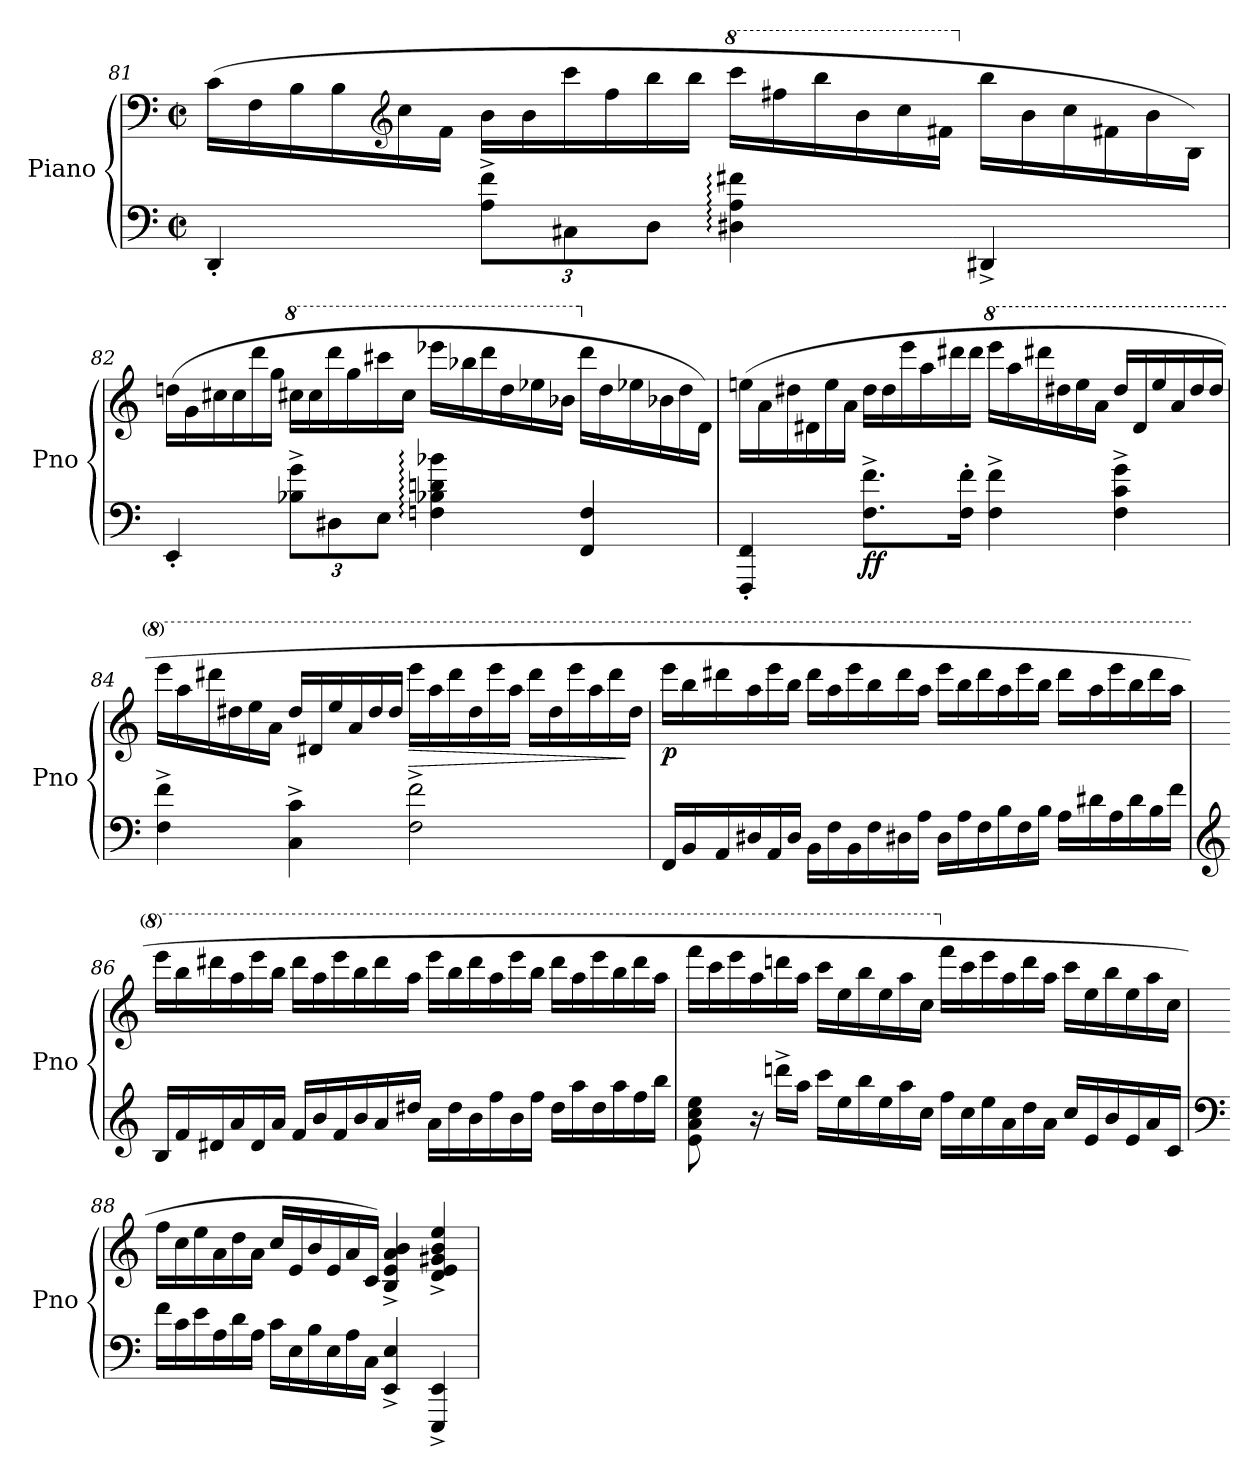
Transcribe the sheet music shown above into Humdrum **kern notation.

**kern	**kern	**dynam
*part1	*part1	*part1
*staff2	*staff1	*staff1/2
*I"Piano	*	*
*I'Pno	*	*
!!LO:LB:g=z
*clefF4	*clefF4	*
*k[]	*k[]	*
*M4/4	*M4/4	*
*met(c|)	*met(c|)	*
*	*Xtuplet	*
=81	=81	=81
4DD'/	(>24c\LL	.
.	24F\	.
.	24B\	.
.	24B\	.
*	*clefG2	*
.	24cc\	.
.	24f\JJ	.
*Xbrackettup	*	*
12A\^ 12f\^L	24b\LL	.
.	24b\	.
12C#X\	24ccc\	.
.	24ff\	.
12D\J	24bb\	.
.	24bb\JJ	.
*	*8va	*
4D#X\: 4A\: 4f#X\:	24cccc\LL	.
.	24fff#X\	.
.	24bbb\	.
.	24bb\	.
.	24ccc\	.
.	24ff#X\JJ	.
*	*X8va	*
4DD#X^/	24bb\LL	.
.	24b\	.
.	24cc\	.
.	24f#X\	.
.	24b\	.
.	24B\JJ)	.
!!LO:LB:g=z
=82	=82	=82
!	!	!LO:DY:b
4EE'/	(>24ddn\LL	other-dynamics
.	24g\	.
.	24cc#X\	.
.	24cc#\	.
.	24ddd\	.
.	24gg\JJ	.
*	*8va	*
12B-X\^ 12g\^L	24ccc#X\LL	.
.	24ccc#\	.
12D#X\	24dddd\	.
.	24ggg\	.
12E\J	24cccc#X\	.
.	24ccc#\JJ	.
4Fn\: 4B-X\: 4dn\: 4b-X\:	24eeee-X\LL	.
.	24bbb-X\	.
.	24dddd\	.
.	24ddd\	.
.	24eee-X\	.
.	24bb-X\JJ	.
*	*X8va	*
4FF/ 4F/	24ddd\LL	.
.	24dd\	.
.	24ee-X\	.
.	24b-X\	.
.	24dd\	.
.	24d\JJ)	.
!!LO:PB:g=z
=83	=83	=83
4FFF/' 4FF/'	(>24een\LL	.
.	24a\	.
.	24dd#X\	.
.	24d#X\	.
.	24ee\	.
.	24a\JJ	.
!	!	!LO:DY:b=2
8.F\^ 8.f\^L	24dd#\LL	ff
.	24dd#\	.
.	24eee\	.
.	24aa\	.
.	24ddd#X\	.
16F\' 16f\'Jk	.	.
.	24ddd#\JJ	.
*	*8va	*
4F\^ 4f\^	24eeee\LL	.
.	24aaa\	.
.	24dddd#X\	.
.	24ddd#X\	.
.	24eee\	.
.	24aa\JJ	.
4F\^ 4c\^ 4g\^	24ddd#/LL	.
.	24dd#/	.
.	24eee/	.
.	24aa/	.
.	24ddd#/	.
.	24ddd#/JJ	.
=84	=84	=84
4F\^ 4f\^	24eeee\LL	.
.	24aaa\	.
.	24dddd#X\	.
.	24ddd#X\	.
.	24eee\	.
.	24aa\JJ	.
4C\^ 4c\^	24ddd#/LL	.
.	24dd#X/	.
.	24eee/	.
.	24aa/	.
.	24ddd#/	.
.	24ddd#/JJ	.
!	!	!LO:HP:b
2F\^ 2f\^	24eeee\LL	>
.	24aaa\	.
.	24dddd#\	.
.	24ddd#\	.
.	24eeee\	.
.	24aaa\JJ	.
.	24dddd#\LL	.
.	24ddd#\	.
.	24eeee\	.
.	24aaa\	.
.	24dddd#\	.
.	24ddd#\JJ	]
!!LO:LB:g=z
=85	=85	=85
*Xtuplet	*	*
!	!	!LO:DY:b
24FF/LL	24eeee\LL	p
24BB/	24bbb\	.
24AA/	24dddd#X\	.
24D#X/	24aaa\	.
24AA/	24eeee\	.
24D#/JJ	24bbb\JJ	.
!	!	!LO:DY:b
24BB\LL	24dddd#\LL	other-dynamics
24F\	24aaa\	.
24BB\	24eeee\	.
24F\	24bbb\	.
24D#X\	24dddd#\	.
24A\JJ	24aaa\JJ	.
24D#\LL	24eeee\LL	.
24A\	24bbb\	.
24F\	24dddd#\	.
24B\	24aaa\	.
24F\	24eeee\	.
24B\JJ	24bbb\JJ	.
24A\LL	24dddd#\LL	.
24d#X\	24aaa\	.
24A\	24eeee\	.
24d#\	24bbb\	.
24B\	24dddd#\	.
24f\JJ	24aaa\JJ	.
!!LO:LB:g=z
=86	=86	=86
*clefG2	*	*
24B/LL	24eeee\LL	.
24f/	24bbb\	.
24d#X/	24dddd#X\	.
24a/	24aaa\	.
24d#/	24eeee\	.
24a/JJ	24bbb\JJ	.
24f/LL	24dddd#\LL	.
24b/	24aaa\	.
24f/	24eeee\	.
24b/	24bbb\	.
24a/	24dddd#\	.
24dd#X/JJ	24aaa\JJ	.
24a\LL	24eeee\LL	.
24dd#\	24bbb\	.
24b\	24dddd#\	.
24ff\	24aaa\	.
24b\	24eeee\	.
24ff\JJ	24bbb\JJ	.
24dd#\LL	24dddd#\LL	.
24aa\	24aaa\	.
24dd#\	24eeee\	.
24aa\	24bbb\	.
24ff\	24dddd#\	.
24bb\JJ	24aaa\JJ	.
!!LO:LB:g=z
=87	=87	=87
!	!	!LO:DY:b=2
!	!	!LO:DY:n=1:b
8e\ 8a\ 8cc\ 8ee\	24ffff\LL	fz f
.	24cccc\	.
.	24eeee\	.
24r	24aaa\	.
24dddn^\LL	24ddddn\	.
24aa\JJ	24aaa\JJ	.
24ccc\LL	24cccc\LL	.
24ee\	24eee\	.
24bb\	24bbb\	.
24ee\	24eee\	.
24aa\	24aaa\	.
24cc\JJ	24ccc\JJ	.
*	*X8va	*
24ff\LL	24fff\LL	.
24cc\	24ccc\	.
24ee\	24eee\	.
24a\	24aa\	.
24dd\	24ddd\	.
24a\JJ	24aa\JJ	.
24cc/LL	24ccc\LL	.
24e/	24ee\	.
24b/	24bb\	.
24e/	24ee\	.
24a/	24aa\	.
24c/JJ	24cc\JJ	.
=88	=88	=88
*clefF4	*	*
24f\LL	24ff\LL	.
24c\	24cc\	.
24e\	24ee\	.
24A\	24a\	.
24d\	24dd\	.
24A\JJ	24a\JJ	.
24c\LL	24cc/LL	.
24E\	24e/	.
24B\	24b/	.
24E\	24e/	.
24A\	24a/	.
24C\JJ	24c/JJ)	.
4EE/^ 4E/^	4B/^ 4e/^ 4a/^ 4b/^	.
4EEE/^ 4EE/^	4d/^ 4e/^ 4g#X/^ 4b/^ 4ee/^	.
=	=	=
*-	*-	*-
